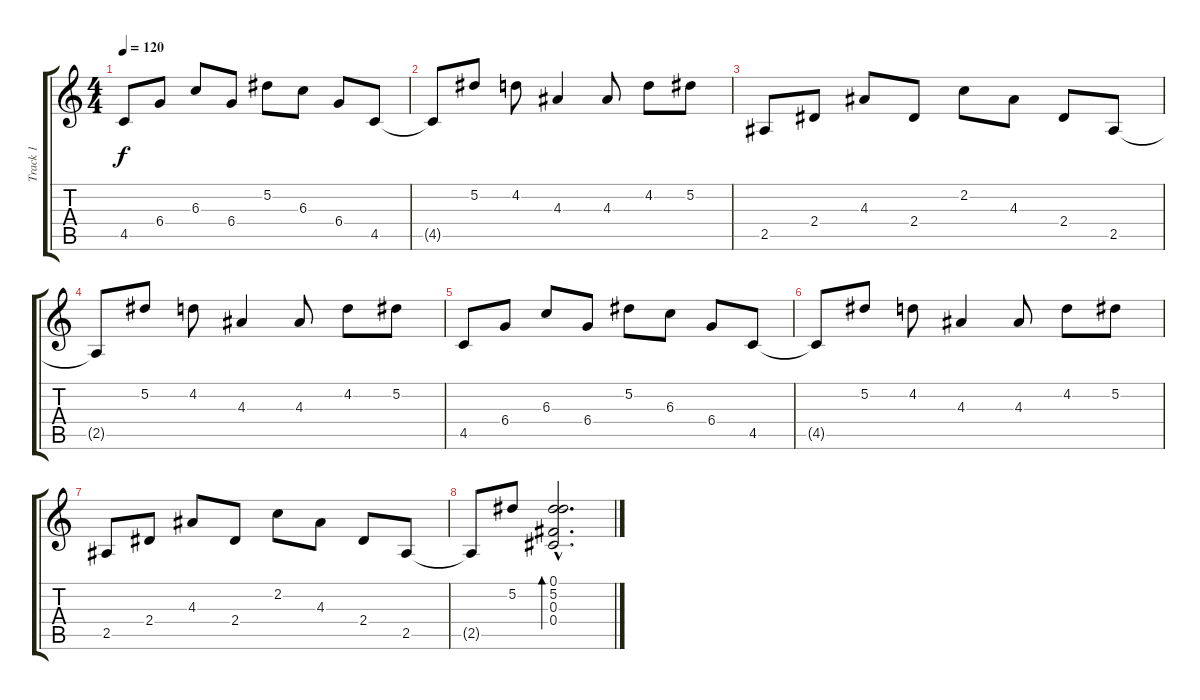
\track ("Track 1" "Track 1") {instrument acousticguitarsteel}
\staff {score tabs}
\tuning (Eb4 Bb3 Gb3 Db3 Ab2 Eb2) {hide}
\ts (4 4)
\tempo 120
\clef g2
\ks c
4.5.8{dy f instrument acousticguitarsteel} 6.4.8 6.3.8 6.4.8 5.2.8 6.3.8 6.4.8 4.5.8 |
4.5{t}.8 5.2.8 4.2.8 4.3.4 4.3.8 4.2.8 5.2.8 |
2.5.8 2.4.8 4.3.8 2.4.8 2.2.8 4.3.8 2.4.8 2.5.8 |
2.5{t}.8 5.2.8 4.2.8 4.3.4 4.3.8 4.2.8 5.2.8 |
4.5.8 6.4.8 6.3.8 6.4.8 5.2.8 6.3.8 6.4.8 4.5.8 |
4.5{t}.8 5.2.8 4.2.8 4.3.4 4.3.8 4.2.8 5.2.8 |
2.5.8 2.4.8 4.3.8 2.4.8 2.2.8 4.3.8 2.4.8 2.5.8 |
2.5{t}.8 5.2.8 (0.1{hac} 5.2{hac} 0.3{hac} 0.4{hac}).2{d bd 240}
